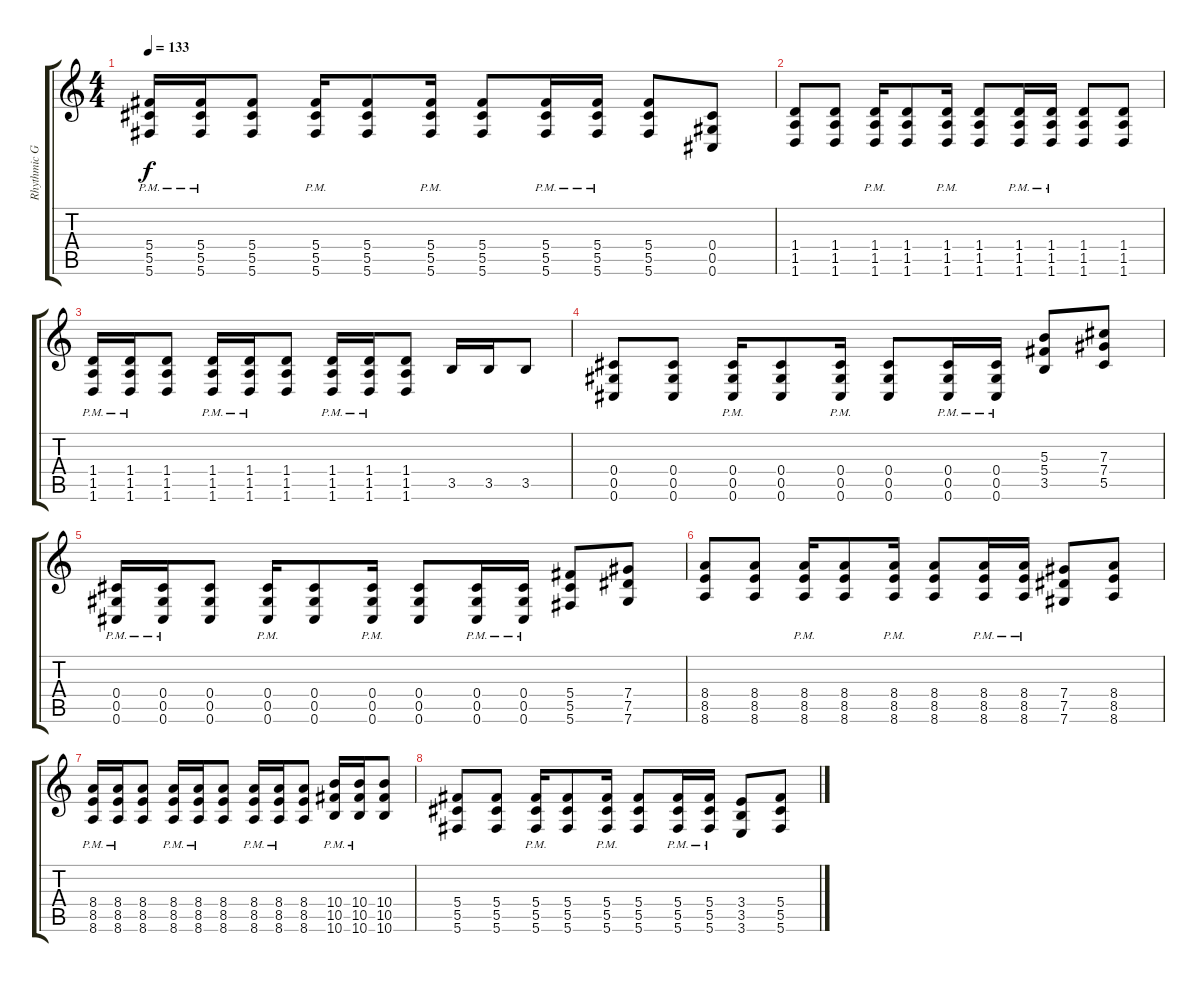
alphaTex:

\track ("Rhythmic Guitar" "Rhythmic G") {instrument distortionguitar}
\staff {score tabs}
\tuning (Eb4 Bb3 Gb3 Db3 Ab2 Db2) {hide}
\ts (4 4)
\tempo 133
\clef g2
\ks c
(5.4{pm} 5.5{pm} 5.6{pm}).16{dy f} (5.4{pm} 5.5{pm} 5.6{pm}).16 (5.4 5.5 5.6).8 (5.4{pm} 5.5{pm} 5.6{pm}).16 (5.4 5.5 5.6).8 (5.4{pm} 5.5{pm} 5.6{pm}).16 (5.4 5.5 5.6).8 (5.4{pm} 5.5{pm} 5.6{pm}).16 (5.4{pm} 5.5{pm} 5.6{pm}).16 (5.4 5.5 5.6).8 (0.4 0.5 0.6).8 |
(1.4 1.5 1.6).8 (1.4 1.5 1.6).8 (1.4{pm} 1.5{pm} 1.6{pm}).16 (1.4 1.5 1.6).8 (1.4{pm} 1.5{pm} 1.6{pm}).16 (1.4 1.5 1.6).8 (1.4{pm} 1.5{pm} 1.6{pm}).16 (1.4{pm} 1.5{pm} 1.6{pm}).16 (1.4 1.5 1.6).8 (1.4 1.5 1.6).8 |
(1.4{pm} 1.5{pm} 1.6{pm}).16 (1.4{pm} 1.5{pm} 1.6{pm}).16 (1.4 1.5 1.6).8 (1.4{pm} 1.5{pm} 1.6{pm}).16 (1.4{pm} 1.5{pm} 1.6{pm}).16 (1.4 1.5 1.6).8 (1.4{pm} 1.5{pm} 1.6{pm}).16 (1.4{pm} 1.5{pm} 1.6{pm}).16 (1.4 1.5 1.6).8 3.5.16 3.5.16 3.5.8 |
(0.4 0.5 0.6).8 (0.4 0.5 0.6).8 (0.4{pm} 0.5{pm} 0.6{pm}).16 (0.4 0.5 0.6).8 (0.4{pm} 0.5{pm} 0.6{pm}).16 (0.4 0.5 0.6).8 (0.4{pm} 0.5{pm} 0.6{pm}).16 (0.4{pm} 0.5{pm} 0.6{pm}).16 (5.3 5.4 3.5).8 (7.3 7.4 5.5).8 |
(0.4{pm} 0.5{pm} 0.6{pm}).16 (0.4{pm} 0.5{pm} 0.6{pm}).16 (0.4 0.5 0.6).8 (0.4{pm} 0.5{pm} 0.6{pm}).16 (0.4 0.5 0.6).8 (0.4{pm} 0.5{pm} 0.6{pm}).16 (0.4 0.5 0.6).8 (0.4{pm} 0.5{pm} 0.6{pm}).16 (0.4{pm} 0.5{pm} 0.6{pm}).16 (5.4 5.5 5.6).8 (7.4 7.5 7.6).8 |
(8.4 8.5 8.6).8 (8.4 8.5 8.6).8 (8.4{pm} 8.5{pm} 8.6{pm}).16 (8.4 8.5 8.6).8 (8.4{pm} 8.5{pm} 8.6{pm}).16 (8.4 8.5 8.6).8 (8.4{pm} 8.5{pm} 8.6{pm}).16 (8.4{pm} 8.5{pm} 8.6{pm}).16 (7.4 7.5 7.6).8 (8.4 8.5 8.6).8 |
(8.4{pm} 8.5{pm} 8.6{pm}).16 (8.4{pm} 8.5{pm} 8.6{pm}).16 (8.4 8.5 8.6).8 (8.4{pm} 8.5{pm} 8.6{pm}).16 (8.4{pm} 8.5{pm} 8.6{pm}).16 (8.4 8.5 8.6).8 (8.4{pm} 8.5{pm} 8.6{pm}).16 (8.4{pm} 8.5{pm} 8.6{pm}).16 (8.4 8.5 8.6).8 (10.4{pm} 10.5{pm} 10.6{pm}).16 (10.4{pm} 10.5{pm} 10.6{pm}).16 (10.4 10.5 10.6).8 |
(5.4 5.5 5.6).8 (5.4 5.5 5.6).8 (5.4{pm} 5.5{pm} 5.6{pm}).16 (5.4 5.5 5.6).8 (5.4{pm} 5.5{pm} 5.6{pm}).16 (5.4 5.5 5.6).8 (5.4{pm} 5.5{pm} 5.6{pm}).16 (5.4{pm} 5.5{pm} 5.6{pm}).16 (3.4 3.5 3.6).8 (5.4 5.5 5.6).8
